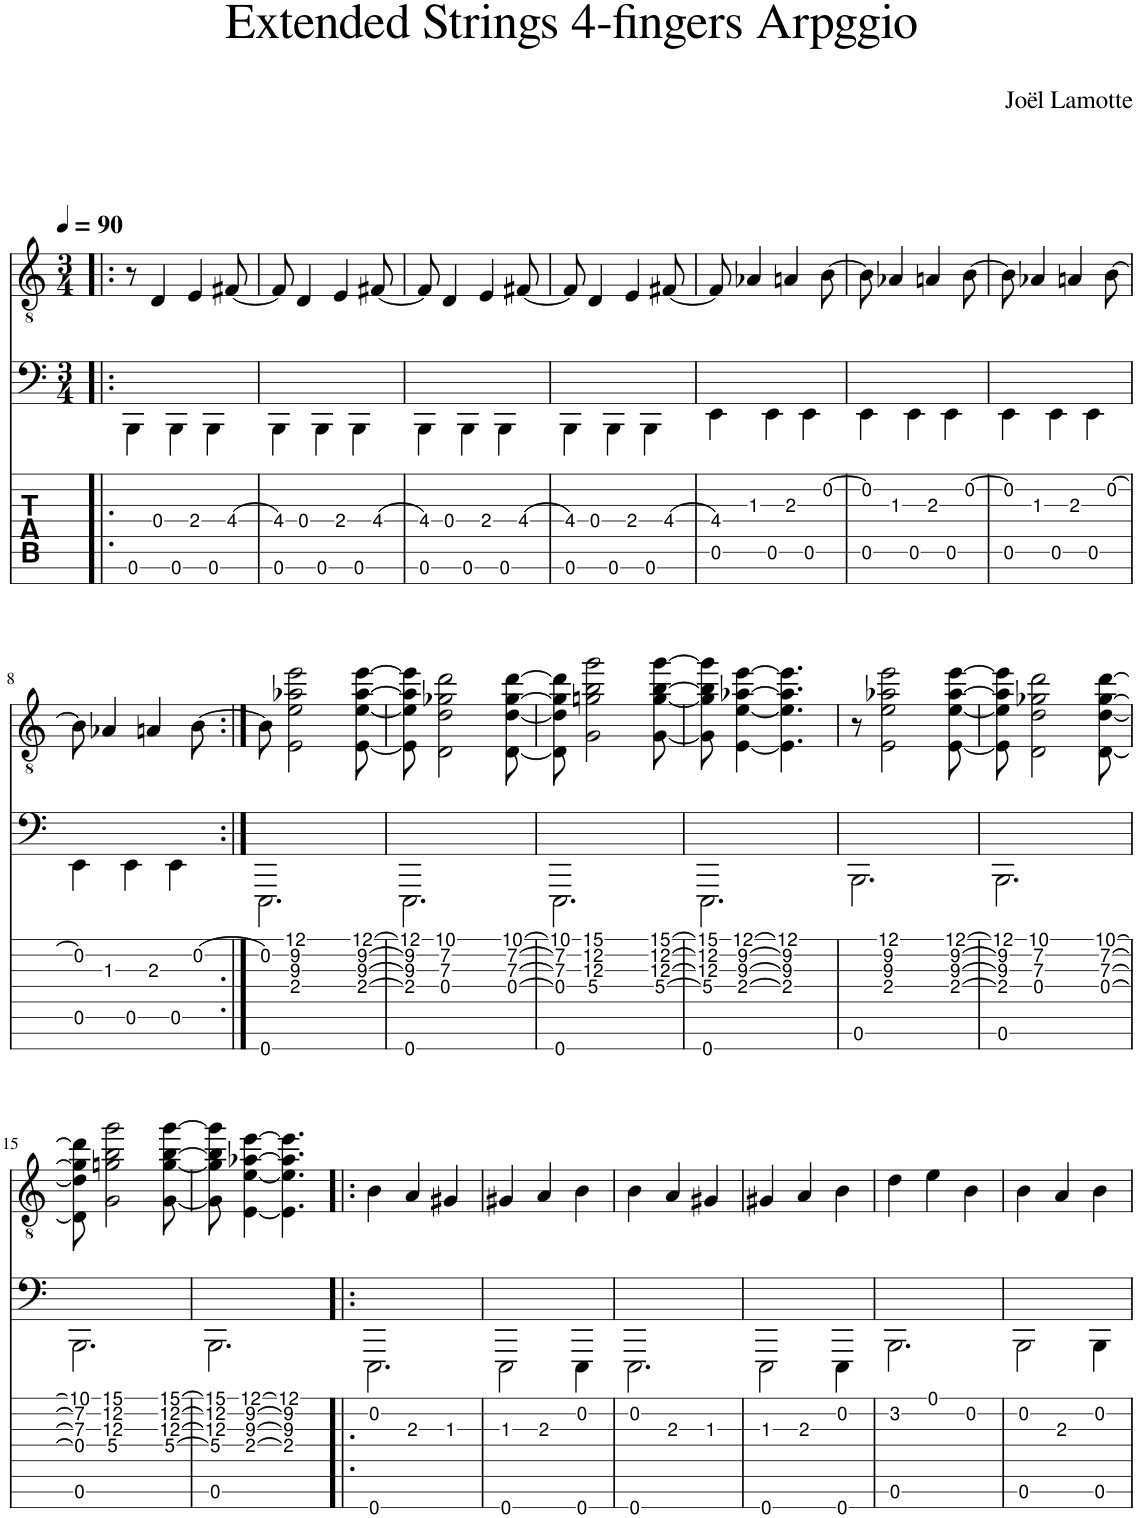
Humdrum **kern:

**kern	**kern	**kern
*part1	*part1	*part1
*staff3	*staff2	*staff1
*I"8-Strings Guitar Drop E	*	*
*I'8GTR-DropE	*	*
*stria8	*	*
*	*clefF4	*clefGv2
*k[]	*k[]	*k[]
*M3/4	*M3/4	*M3/4
*MM90	*MM90	*MM90
=1!|:	=1!|:	=1!|:
*^	*^	*
4BBB	8r	2.ryy	4BBB\	8r
.	4D	.	.	4D/
4BBB	.	.	4BBB\	.
.	4E	.	.	4E/
4BBB	.	.	4BBB\	.
.	[8F#X	.	.	[8F#X/
=2	=2	=2	=2	=2
4BBB	8F#]	2.ryy	4BBB\	8F#/]
.	4D	.	.	4D/
4BBB	.	.	4BBB\	.
.	4E	.	.	4E/
4BBB	.	.	4BBB\	.
.	[8F#X	.	.	[8F#X/
=3	=3	=3	=3	=3
4BBB	8F#]	2.ryy	4BBB\	8F#/]
.	4D	.	.	4D/
4BBB	.	.	4BBB\	.
.	4E	.	.	4E/
4BBB	.	.	4BBB\	.
.	[8F#X	.	.	[8F#X/
=4	=4	=4	=4	=4
4BBB	8F#]	2.ryy	4BBB\	8F#/]
.	4D	.	.	4D/
4BBB	.	.	4BBB\	.
.	4E	.	.	4E/
4BBB	.	.	4BBB\	.
.	[8F#X	.	.	[8F#X/
=5	=5	=5	=5	=5
4EE	8F#]	2.ryy	4EE\	8F#/]
.	4A-X	.	.	4A-X/
4EE	.	.	4EE\	.
.	4An	.	.	4An/
4EE	.	.	4EE\	.
.	[8B	.	.	[8B\
=6	=6	=6	=6	=6
4EE	8B]	2.ryy	4EE\	8B\]
.	4A-X	.	.	4A-X/
4EE	.	.	4EE\	.
.	4An	.	.	4An/
4EE	.	.	4EE\	.
.	[8B	.	.	[8B\
=7	=7	=7	=7	=7
4EE	8B]	2.ryy	4EE\	8B\]
.	4A-X	.	.	4A-X/
4EE	.	.	4EE\	.
.	4An	.	.	4An/
4EE	.	.	4EE\	.
.	[8B	.	.	[8B\
!!LO:LB:g=z
=8	=8	=8	=8	=8
4EE	8B]	2.ryy	4EE\	8B\]
.	4A-X	.	.	4A-X/
4EE	.	.	4EE\	.
.	4An	.	.	4An/
4EE	.	.	4EE\	.
.	[8B	.	.	[8B\
=9:|!	=9:|!	=9:|!	=9:|!	=9:|!
2.EEE	8B]	2.ryy	2.EEE\	8B\]
.	2E 2e 2a-X 2ee	.	.	2E\ 2e\ 2a-X\ 2ee\
.	[8E [8e [8a- [8ee	.	.	[8E\ [8e\ [8a-\ [8ee\
=10	=10	=10	=10	=10
2.EEE	8E] 8e] 8a-] 8ee]	2.ryy	2.EEE\	8E\] 8e\] 8a-\] 8ee\]
.	2D 2d 2g-X 2dd	.	.	2D\ 2d\ 2g-X\ 2dd\
.	[8D [8d [8g- [8dd	.	.	[8D\ [8d\ [8g-\ [8dd\
=11	=11	=11	=11	=11
2.EEE	8D] 8d] 8g-] 8dd]	2.ryy	2.EEE\	8D\] 8d\] 8g-\] 8dd\]
.	2G 2gn 2b 2gg	.	.	2G\ 2gn\ 2b\ 2gg\
.	[8G [8g [8b [8gg	.	.	[8G\ [8g\ [8b\ [8gg\
=12	=12	=12	=12	=12
2.EEE	8G] 8g] 8b] 8gg]	2.ryy	2.EEE\	8G\] 8g\] 8b\] 8gg\]
.	[4E [4e [4a-X [4ee	.	.	[4E\ [4e\ [4a-X\ [4ee\
.	4.E] 4.e] 4.a-] 4.ee]	.	.	4.E\] 4.e\] 4.a-\] 4.ee\]
=13	=13	=13	=13	=13
2.BBB	8r	2.ryy	2.BBB\	8r
.	2E 2e 2a-X 2ee	.	.	2E\ 2e\ 2a-X\ 2ee\
.	[8E [8e [8a- [8ee	.	.	[8E\ [8e\ [8a-\ [8ee\
=14	=14	=14	=14	=14
2.BBB	8E] 8e] 8a-] 8ee]	2.ryy	2.BBB\	8E\] 8e\] 8a-\] 8ee\]
.	2D 2d 2g-X 2dd	.	.	2D\ 2d\ 2g-X\ 2dd\
.	[8D [8d [8g- [8dd	.	.	[8D\ [8d\ [8g-\ [8dd\
!!LO:LB:g=z
=15	=15	=15	=15	=15
2.BBB	8D] 8d] 8g-] 8dd]	2.ryy	2.BBB\	8D\] 8d\] 8g-\] 8dd\]
.	2G 2gn 2b 2gg	.	.	2G\ 2gn\ 2b\ 2gg\
.	[8G [8g [8b [8gg	.	.	[8G\ [8g\ [8b\ [8gg\
=16	=16	=16	=16	=16
2.BBB	8G] 8g] 8b] 8gg]	2.ryy	2.BBB\	8G\] 8g\] 8b\] 8gg\]
.	[4E [4e [4a-X [4ee	.	.	[4E\ [4e\ [4a-X\ [4ee\
.	4.E] 4.e] 4.a-] 4.ee]	.	.	4.E\] 4.e\] 4.a-\] 4.ee\]
=17!|:	=17!|:	=17!|:	=17!|:	=17!|:
2.EEE	4B	2.ryy	2.EEE\	4B\
.	4A	.	.	4A/
.	4G#X	.	.	4G#X/
=18	=18	=18	=18	=18
2EEE	4G#X	2.ryy	2EEE\	4G#X/
.	4A	.	.	4A/
4EEE	4B	.	4EEE\	4B\
=19	=19	=19	=19	=19
2.EEE	4B	2.ryy	2.EEE\	4B\
.	4A	.	.	4A/
.	4G#X	.	.	4G#X/
=20	=20	=20	=20	=20
2EEE	4G#X	2.ryy	2EEE\	4G#X/
.	4A	.	.	4A/
4EEE	4B	.	4EEE\	4B\
=21	=21	=21	=21	=21
2.BBB	4d	2.ryy	2.BBB\	4d\
.	4e	.	.	4e\
.	4B	.	.	4B\
=22	=22	=22	=22	=22
2BBB	4B	2.ryy	2BBB\	4B\
.	4A	.	.	4A/
4BBB	4B	.	4BBB\	4B\
*v	*v	*	*	*
*	*v	*v	*
=	=	=
*-	*-	*-
